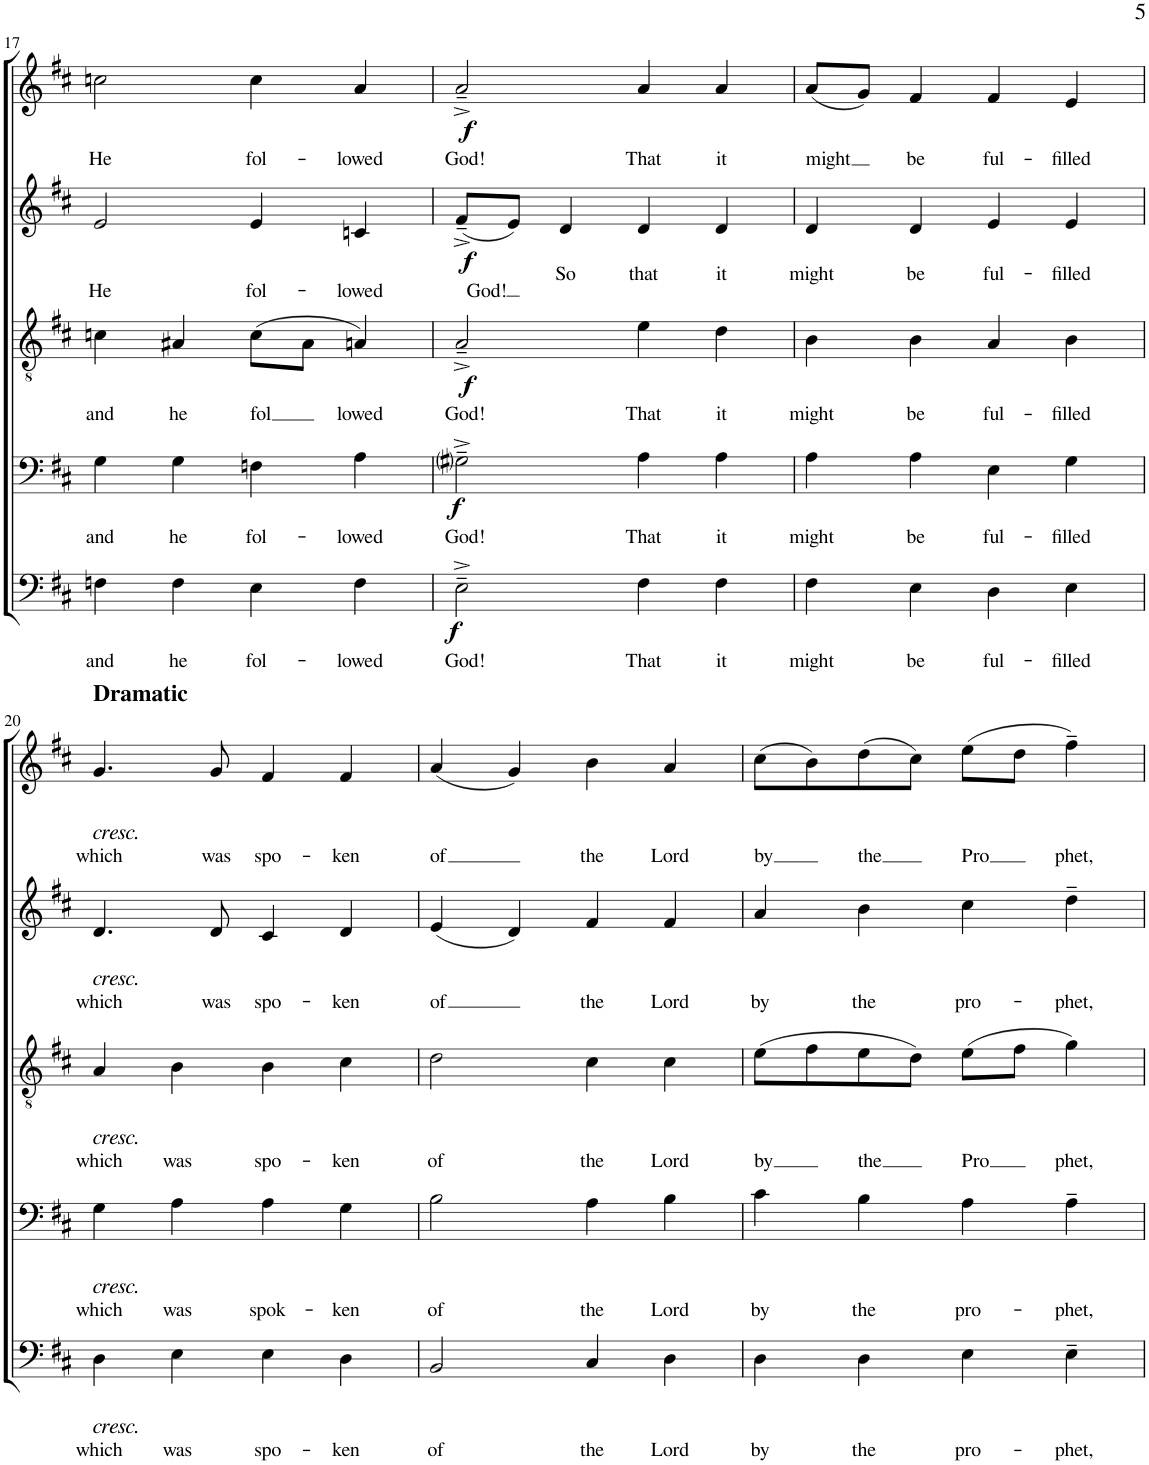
**kern	**text	**dynam	**kern	**text	**dynam	**kern	**text	**dynam	**kern	**text	**dynam	**kern	**text	**dynam
*part5	*part5	*part5	*part4	*part4	*part4	*part3	*part3	*part3	*part2	*part2	*part2	*part1	*part1	*part1
*staff5	*staff5	*staff5	*staff4	*staff4	*staff4	*staff3	*staff3	*staff3	*staff2	*staff2	*staff2	*staff1	*staff1	*staff1
*I"Bass	*	*	*I"Baritone	*	*	*I"Tenor	*	*	*I"Alto	*	*	*I"Soprano	*	*
!!LO:PB:g=z
*clefF4	*	*	*clefF4	*	*	*clefGv2	*	*	*clefG2	*	*	*clefG2	*	*
*k[f#c#]	*	*	*k[f#c#]	*	*	*k[f#c#]	*	*	*k[f#c#]	*	*	*k[f#c#]	*	*
*M4/4	*	*	*M4/4	*	*	*M4/4	*	*	*M4/4	*	*	*M4/4	*	*
=17	=17	=17	=17	=17	=17	=17	=17	=17	=17	=17	=17	=17	=17	=17
!	!LO:LY:b	!	!	!LO:LY:b	!	!	!LO:LY:b	!	!	!LO:LY:b	!	!	!LO:LY:b	!
4Fn\	and	.	4G\	and	.	4cn\	and	.	2e/	He	.	2ccn\	He	.
!	!LO:LY:b	!	!	!LO:LY:b	!	!	!LO:LY:b	!	!	!	!	!	!	!
4F\	he	.	4G\	he	.	4A#X/	he	.	.	.	.	.	.	.
!	!LO:LY:b	!	!	!LO:LY:b	!	!	!LO:LY:b	!	!	!LO:LY:b	!	!	!LO:LY:b	!
4E\	fol-	.	4Fn\	fol-	.	(8c\L	fol	.	4e/	fol-	.	4cc\	fol-	.
.	.	.	.	.	.	8A#\J	.	.	.	.	.	.	.	.
!	!LO:LY:b	!	!	!LO:LY:b	!	!	!LO:LY:b	!	!	!LO:LY:b	!	!	!LO:LY:b	!
4F\	-lowed	.	4A\	-lowed	.	4An/)	lowed	.	4cn/	-lowed	.	4a/	-lowed	.
=18	=18	=18	=18	=18	=18	=18	=18	=18	=18	=18	=18	=18	=18	=18
!	!LO:LY:b	!LO:DY:b	!	!LO:LY:b	!LO:DY:b	!	!LO:LY:b	!LO:DY:b	!	!LO:LY:b	!LO:DY:b	!	!LO:LY:b	!LO:DY:b
2E~^\	God!	f	2G#i~^\	God!	f	2A~^/	God!	f	(8f#~^/L	God!	f	2a~^/	God!	f
.	.	.	.	.	.	.	.	.	8e/J)	.	.	.	.	.
!	!	!	!	!	!	!	!	!	!	!LO:LY:b	!	!	!	!
.	.	.	.	.	.	.	.	.	4d/	So	.	.	.	.
!	!LO:LY:b	!	!	!LO:LY:b	!	!	!LO:LY:b	!	!	!LO:LY:b	!	!	!LO:LY:b	!
4F#\	That	.	4A\	That	.	4e\	That	.	4d/	that	.	4a/	That	.
!	!LO:LY:b	!	!	!LO:LY:b	!	!	!LO:LY:b	!	!	!LO:LY:b	!	!	!LO:LY:b	!
4F#\	it	.	4A\	it	.	4d\	it	.	4d/	it	.	4a/	it	.
=19	=19	=19	=19	=19	=19	=19	=19	=19	=19	=19	=19	=19	=19	=19
!	!LO:LY:b	!	!	!LO:LY:b	!	!	!LO:LY:b	!	!	!LO:LY:b	!	!	!LO:LY:b	!
4F#\	might	.	4A\	might	.	4B\	might	.	4d/	might	.	(8a/L	might	.
.	.	.	.	.	.	.	.	.	.	.	.	8g/J)	.	.
!	!LO:LY:b	!	!	!LO:LY:b	!	!	!LO:LY:b	!	!	!LO:LY:b	!	!	!LO:LY:b	!
4E\	be	.	4A\	be	.	4B\	be	.	4d/	be	.	4f#/	be	.
!	!LO:LY:b	!	!	!LO:LY:b	!	!	!LO:LY:b	!	!	!LO:LY:b	!	!	!LO:LY:b	!
4D\	ful-	.	4E\	ful-	.	4A/	ful-	.	4e/	ful-	.	4f#/	ful-	.
!	!LO:LY:b	!	!	!LO:LY:b	!	!	!LO:LY:b	!	!	!LO:LY:b	!	!	!LO:LY:b	!
4E\	-filled	.	4G\	-filled	.	4B\	-filled	.	4e/	-filled	.	4e/	-filled	.
!!LO:LB:g=z
=20	=20	=20	=20	=20	=20	=20	=20	=20	=20	=20	=20	=20	=20	=20
!	!	!	!	!	!	!	!	!	!	!	!	!LO:TX:a:B:t=Dramatic	!	!
!	!	!	!	!	!	!	!	!	!	!	!	!LO:TX:b:i:t=cresc.	!	!
!	!	!	!	!	!	!	!	!	!LO:TX:b:i:t=cresc.	!	!	!	!	!
!	!	!	!	!	!	!LO:TX:b:i:t=cresc.	!	!	!	!	!	!	!	!
!	!	!	!LO:TX:b:i:t=cresc.	!	!	!	!	!	!	!	!	!	!	!
!LO:TX:b:i:t=cresc.	!	!	!	!	!	!	!	!	!	!	!	!	!	!
!	!LO:LY:b	!	!	!LO:LY:b	!	!	!LO:LY:b	!	!	!LO:LY:b	!	!	!LO:LY:b	!
4D\	which	.	4G\	which	.	4A/	which	.	4.d/	which	.	4.g/	which	.
!	!LO:LY:b	!	!	!LO:LY:b	!	!	!LO:LY:b	!	!	!	!	!	!	!
4E\	was	.	4A\	was	.	4B\	was	.	.	.	.	.	.	.
!	!	!	!	!	!	!	!	!	!	!LO:LY:b	!	!	!LO:LY:b	!
.	.	.	.	.	.	.	.	.	8d/	was	.	8g/	was	.
!	!LO:LY:b	!	!	!LO:LY:b	!	!	!LO:LY:b	!	!	!LO:LY:b	!	!	!LO:LY:b	!
4E\	spo-	.	4A\	spok-	.	4B\	spo-	.	4c#/	spo-	.	4f#/	spo-	.
!	!LO:LY:b	!	!	!LO:LY:b	!	!	!LO:LY:b	!	!	!LO:LY:b	!	!	!LO:LY:b	!
4D\	-ken	.	4G\	-ken	.	4c#\	-ken	.	4d/	-ken	.	4f#/	-ken	.
=21	=21	=21	=21	=21	=21	=21	=21	=21	=21	=21	=21	=21	=21	=21
!	!LO:LY:b	!	!	!LO:LY:b	!	!	!LO:LY:b	!	!	!LO:LY:b	!	!	!LO:LY:b	!
2BB/	of	.	2B\	of	.	2d\	of	.	(4e/	of	.	(4a/	of	.
.	.	.	.	.	.	.	.	.	4d/)	.	.	4g/)	.	.
!	!LO:LY:b	!	!	!LO:LY:b	!	!	!LO:LY:b	!	!	!LO:LY:b	!	!	!LO:LY:b	!
4C#/	the	.	4A\	the	.	4c#\	the	.	4f#/	the	.	4b\	the	.
!	!LO:LY:b	!	!	!LO:LY:b	!	!	!LO:LY:b	!	!	!LO:LY:b	!	!	!LO:LY:b	!
4D\	Lord	.	4B\	Lord	.	4c#\	Lord	.	4f#/	Lord	.	4a/	Lord	.
=22	=22	=22	=22	=22	=22	=22	=22	=22	=22	=22	=22	=22	=22	=22
!	!LO:LY:b	!	!	!LO:LY:b	!	!	!LO:LY:b	!	!	!LO:LY:b	!	!	!LO:LY:b	!
4D\	by	.	4c#\	by	.	(8e\L	by	.	4a/	by	.	(8cc#\L	by	.
.	.	.	.	.	.	8f#\	.	.	.	.	.	8b\)	.	.
!	!LO:LY:b	!	!	!LO:LY:b	!	!	!LO:LY:b	!	!	!LO:LY:b	!	!	!LO:LY:b	!
4D\	the	.	4B\	the	.	8e\	the	.	4b\	the	.	(8dd\	the	.
.	.	.	.	.	.	8d\J)	.	.	.	.	.	8cc#\J)	.	.
!	!LO:LY:b	!	!	!LO:LY:b	!	!	!LO:LY:b	!	!	!LO:LY:b	!	!	!LO:LY:b	!
4E\	pro-	.	4A\	pro-	.	(8e\L	Pro	.	4cc#\	pro-	.	(8ee\L	Pro	.
.	.	.	.	.	.	8f#\J	.	.	.	.	.	8dd\J	.	.
!	!LO:LY:b	!	!	!LO:LY:b	!	!	!LO:LY:b	!	!	!LO:LY:b	!	!	!LO:LY:b	!
4E~\	-phet,	.	4A~\	-phet,	.	4g\)	phet,	.	4dd~\	-phet,	.	4ff#~\)	phet,	.
=	=	=	=	=	=	=	=	=	=	=	=	=	=	=
*-	*-	*-	*-	*-	*-	*-	*-	*-	*-	*-	*-	*-	*-	*-
